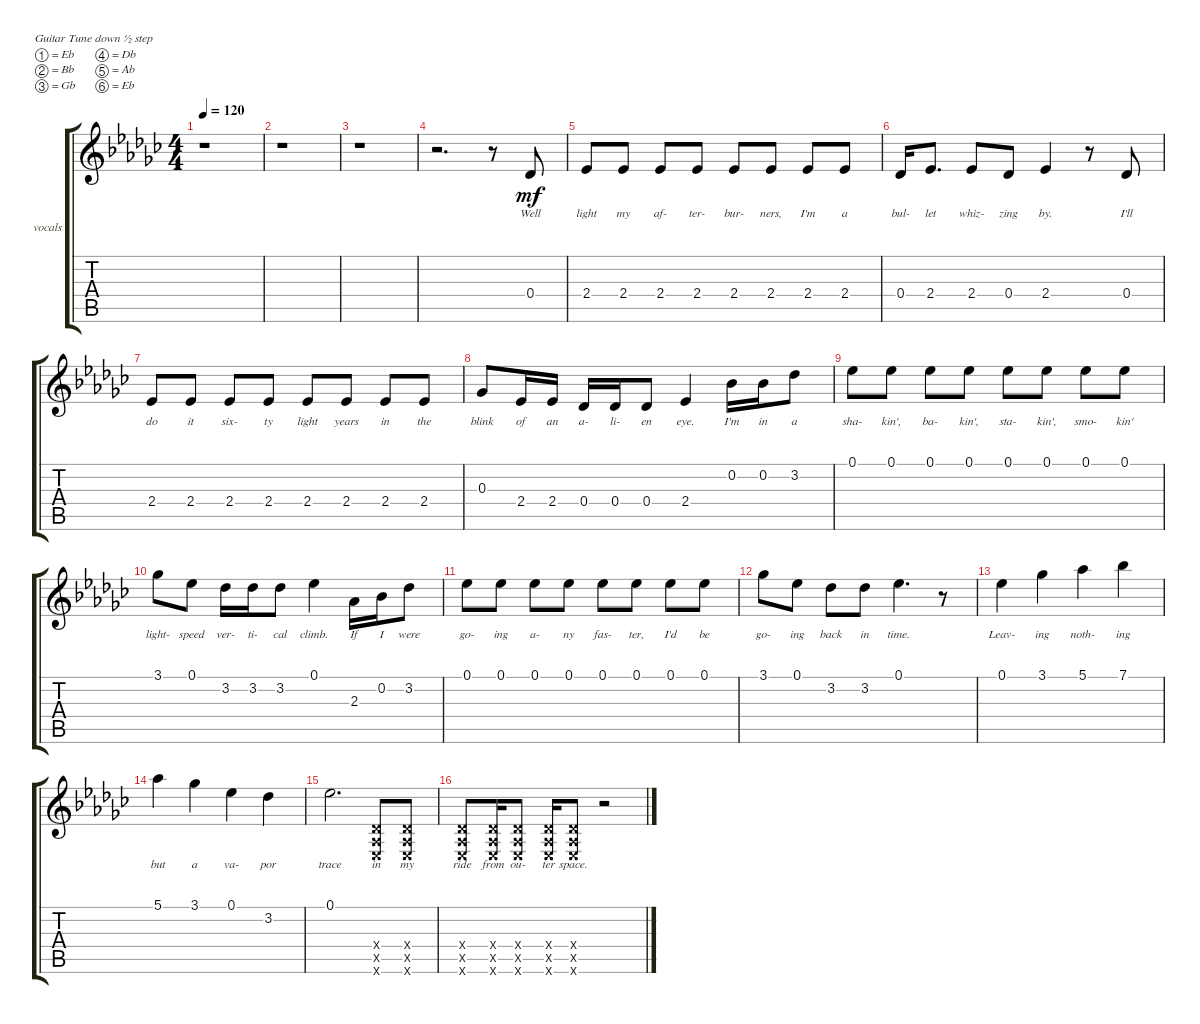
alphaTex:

\defaultSystemsLayout 4
\bracketExtendMode groupsimilarinstruments
\firstSystemTrackNameOrientation horizontal
\otherSystemsTrackNameOrientation horizontal
\track ("vocals" "vocals") {instrument distortionguitar}
\staff {score tabs}
\tuning (Eb4 Bb3 Gb3 Db3 Ab2 Eb2)
\ts (4 4)
\tempo 120
\clef g2
\scale
0.485477
\ks ebminor
r.1{dy mf instrument distortionguitar} |
\scale
0.257261 r.1 |
\scale
0.257261 r.1 |
\scale
0.333333 r.2{d} r.8 0.4.8{lyrics (0 "Well") lyrics (1 "") lyrics (2 "") lyrics (3 "") lyrics (4 "")} |
\scale
0.333333 2.4.8{lyrics (0 "light") lyrics (1 "") lyrics (2 "") lyrics (3 "") lyrics (4 "")} 2.4.8{lyrics (0 "my") lyrics (1 "") lyrics (2 "") lyrics (3 "") lyrics (4 "")} 2.4.8{lyrics (0 "af-") lyrics (1 "") lyrics (2 "") lyrics (3 "") lyrics (4 "")} 2.4.8{lyrics (0 "ter-") lyrics (1 "") lyrics (2 "") lyrics (3 "") lyrics (4 "")} 2.4.8{lyrics (0 "bur-") lyrics (1 "") lyrics (2 "") lyrics (3 "") lyrics (4 "")} 2.4.8{lyrics (0 "ners,") lyrics (1 "") lyrics (2 "") lyrics (3 "") lyrics (4 "")} 2.4.8{lyrics (0 "I'm") lyrics (1 "") lyrics (2 "") lyrics (3 "") lyrics (4 "")} 2.4.8{lyrics (0 "a") lyrics (1 "") lyrics (2 "") lyrics (3 "") lyrics (4 "")} |
\scale
0.333333 0.4.16{lyrics (0 "bul-") lyrics (1 "") lyrics (2 "") lyrics (3 "") lyrics (4 "")} 2.4.8{d lyrics (0 "let") lyrics (1 "") lyrics (2 "") lyrics (3 "") lyrics (4 "")} 2.4.8{lyrics (0 "whiz-") lyrics (1 "") lyrics (2 "") lyrics (3 "") lyrics (4 "")} 0.4.8{lyrics (0 "zing") lyrics (1 "") lyrics (2 "") lyrics (3 "") lyrics (4 "")} 2.4.4{lyrics (0 "by.") lyrics (1 "") lyrics (2 "") lyrics (3 "") lyrics (4 "")} r.8 0.4.8{lyrics (0 "I'll") lyrics (1 "") lyrics (2 "") lyrics (3 "") lyrics (4 "")} |
\scale
0.333333 2.4.8{lyrics (0 "do") lyrics (1 "") lyrics (2 "") lyrics (3 "") lyrics (4 "")} 2.4.8{lyrics (0 "it") lyrics (1 "") lyrics (2 "") lyrics (3 "") lyrics (4 "")} 2.4.8{lyrics (0 "six-") lyrics (1 "") lyrics (2 "") lyrics (3 "") lyrics (4 "")} 2.4.8{lyrics (0 "ty") lyrics (1 "") lyrics (2 "") lyrics (3 "") lyrics (4 "")} 2.4.8{lyrics (0 "light") lyrics (1 "") lyrics (2 "") lyrics (3 "") lyrics (4 "")} 2.4.8{lyrics (0 "years") lyrics (1 "") lyrics (2 "") lyrics (3 "") lyrics (4 "")} 2.4.8{lyrics (0 "in") lyrics (1 "") lyrics (2 "") lyrics (3 "") lyrics (4 "")} 2.4.8{lyrics (0 "the") lyrics (1 "") lyrics (2 "") lyrics (3 "") lyrics (4 "")} |
\scale
0.333333 0.3.8{lyrics (0 "blink") lyrics (1 "") lyrics (2 "") lyrics (3 "") lyrics (4 "")} 2.4.16{lyrics (0 "of") lyrics (1 "") lyrics (2 "") lyrics (3 "") lyrics (4 "")} 2.4.16{lyrics (0 "an") lyrics (1 "") lyrics (2 "") lyrics (3 "") lyrics (4 "")} 0.4.16{lyrics (0 "a-") lyrics (1 "") lyrics (2 "") lyrics (3 "") lyrics (4 "")} 0.4.16{lyrics (0 "li-") lyrics (1 "") lyrics (2 "") lyrics (3 "") lyrics (4 "")} 0.4.8{lyrics (0 "en") lyrics (1 "") lyrics (2 "") lyrics (3 "") lyrics (4 "")} 2.4.4{lyrics (0 "eye.") lyrics (1 "") lyrics (2 "") lyrics (3 "") lyrics (4 "")} 0.2.16{lyrics (0 "I'm") lyrics (1 "") lyrics (2 "") lyrics (3 "") lyrics (4 "")} 0.2.16{lyrics (0 "in") lyrics (1 "") lyrics (2 "") lyrics (3 "") lyrics (4 "")} 3.2.8{lyrics (0 "a") lyrics (1 "") lyrics (2 "") lyrics (3 "") lyrics (4 "")} |
\scale
0.333333 0.1.8{lyrics (0 "sha-") lyrics (1 "") lyrics (2 "") lyrics (3 "") lyrics (4 "")} 0.1.8{lyrics (0 "kin',") lyrics (1 "") lyrics (2 "") lyrics (3 "") lyrics (4 "")} 0.1.8{lyrics (0 "ba-") lyrics (1 "") lyrics (2 "") lyrics (3 "") lyrics (4 "")} 0.1.8{lyrics (0 "kin',") lyrics (1 "") lyrics (2 "") lyrics (3 "") lyrics (4 "")} 0.1.8{lyrics (0 "sta-") lyrics (1 "") lyrics (2 "") lyrics (3 "") lyrics (4 "")} 0.1.8{lyrics (0 "kin',") lyrics (1 "") lyrics (2 "") lyrics (3 "") lyrics (4 "")} 0.1.8{lyrics (0 "smo-") lyrics (1 "") lyrics (2 "") lyrics (3 "") lyrics (4 "")} 0.1.8{lyrics (0 "kin'") lyrics (1 "") lyrics (2 "") lyrics (3 "") lyrics (4 "")} |
\scale
0.333333 3.1.8{lyrics (0 "light-") lyrics (1 "") lyrics (2 "") lyrics (3 "") lyrics (4 "")} 0.1.8{lyrics (0 "speed") lyrics (1 "") lyrics (2 "") lyrics (3 "") lyrics (4 "")} 3.2.16{lyrics (0 "ver-") lyrics (1 "") lyrics (2 "") lyrics (3 "") lyrics (4 "")} 3.2.16{lyrics (0 "ti-") lyrics (1 "") lyrics (2 "") lyrics (3 "") lyrics (4 "")} 3.2.8{lyrics (0 "cal") lyrics (1 "") lyrics (2 "") lyrics (3 "") lyrics (4 "")} 0.1.4{lyrics (0 "climb.") lyrics (1 "") lyrics (2 "") lyrics (3 "") lyrics (4 "")} 2.3.16{lyrics (0 "If") lyrics (1 "") lyrics (2 "") lyrics (3 "") lyrics (4 "")} 0.2.16{lyrics (0 "I") lyrics (1 "") lyrics (2 "") lyrics (3 "") lyrics (4 "")} 3.2.8{lyrics (0 "were") lyrics (1 "") lyrics (2 "") lyrics (3 "") lyrics (4 "")} |
\scale
0.333333 0.1.8{lyrics (0 "go-") lyrics (1 "") lyrics (2 "") lyrics (3 "") lyrics (4 "")} 0.1.8{lyrics (0 "ing") lyrics (1 "") lyrics (2 "") lyrics (3 "") lyrics (4 "")} 0.1.8{lyrics (0 "a-") lyrics (1 "") lyrics (2 "") lyrics (3 "") lyrics (4 "")} 0.1.8{lyrics (0 "ny") lyrics (1 "") lyrics (2 "") lyrics (3 "") lyrics (4 "")} 0.1.8{lyrics (0 "fas-") lyrics (1 "") lyrics (2 "") lyrics (3 "") lyrics (4 "")} 0.1.8{lyrics (0 "ter,") lyrics (1 "") lyrics (2 "") lyrics (3 "") lyrics (4 "")} 0.1.8{lyrics (0 "I'd") lyrics (1 "") lyrics (2 "") lyrics (3 "") lyrics (4 "")} 0.1.8{lyrics (0 "be") lyrics (1 "") lyrics (2 "") lyrics (3 "") lyrics (4 "")} |
\scale
0.333333 3.1.8{lyrics (0 "go-") lyrics (1 "") lyrics (2 "") lyrics (3 "") lyrics (4 "")} 0.1.8{lyrics (0 "ing") lyrics (1 "") lyrics (2 "") lyrics (3 "") lyrics (4 "")} 3.2.8{lyrics (0 "back") lyrics (1 "") lyrics (2 "") lyrics (3 "") lyrics (4 "")} 3.2.8{lyrics (0 "in") lyrics (1 "") lyrics (2 "") lyrics (3 "") lyrics (4 "")} 0.1.4{d lyrics (0 "time.") lyrics (1 "") lyrics (2 "") lyrics (3 "") lyrics (4 "")} r.8 |
0.1.4{lyrics (0 "Leav-") lyrics (1 "") lyrics (2 "") lyrics (3 "") lyrics (4 "")} 3.1.4{lyrics (0 "ing") lyrics (1 "") lyrics (2 "") lyrics (3 "") lyrics (4 "")} 5.1.4{lyrics (0 "noth-") lyrics (1 "") lyrics (2 "") lyrics (3 "") lyrics (4 "")} 7.1.4{lyrics (0 "ing") lyrics (1 "") lyrics (2 "") lyrics (3 "") lyrics (4 "")} |
5.1.4{lyrics (0 "but") lyrics (1 "") lyrics (2 "") lyrics (3 "") lyrics (4 "")} 3.1.4{lyrics (0 "a") lyrics (1 "") lyrics (2 "") lyrics (3 "") lyrics (4 "")} 0.1.4{lyrics (0 "va-") lyrics (1 "") lyrics (2 "") lyrics (3 "") lyrics (4 "")} 3.2.4{lyrics (0 "por") lyrics (1 "") lyrics (2 "") lyrics (3 "") lyrics (4 "")} |
0.1.2{d lyrics (0 "trace") lyrics (1 "") lyrics (2 "") lyrics (3 "") lyrics (4 "")} (0.4{x} 0.5{x} 0.6{x}).8{lyrics (0 "in") lyrics (1 "") lyrics (2 "") lyrics (3 "") lyrics (4 "")} (0.4{x} 0.6{x} 0.5{x}).8{lyrics (0 "my") lyrics (1 "") lyrics (2 "") lyrics (3 "") lyrics (4 "")} |
(0.6{x} 0.5{x} 0.4{x}).8{lyrics (0 "ride") lyrics (1 "") lyrics (2 "") lyrics (3 "") lyrics (4 "")} (0.4{x} 0.5{x} 0.6{x}).16{lyrics (0 "from") lyrics (1 "") lyrics (2 "") lyrics (3 "") lyrics (4 "")} (0.6{x} 0.5{x} 0.4{x}).8{lyrics (0 "ou-") lyrics (1 "") lyrics (2 "") lyrics (3 "") lyrics (4 "")} (0.6{x} 0.5{x} 0.4{x}).16{lyrics (0 "ter") lyrics (1 "") lyrics (2 "") lyrics (3 "") lyrics (4 "")} (0.6{x} 0.5{x} 0.4{x}).8{lyrics (0 "space.") lyrics (1 "") lyrics (2 "") lyrics (3 "") lyrics (4 "")} r.2
